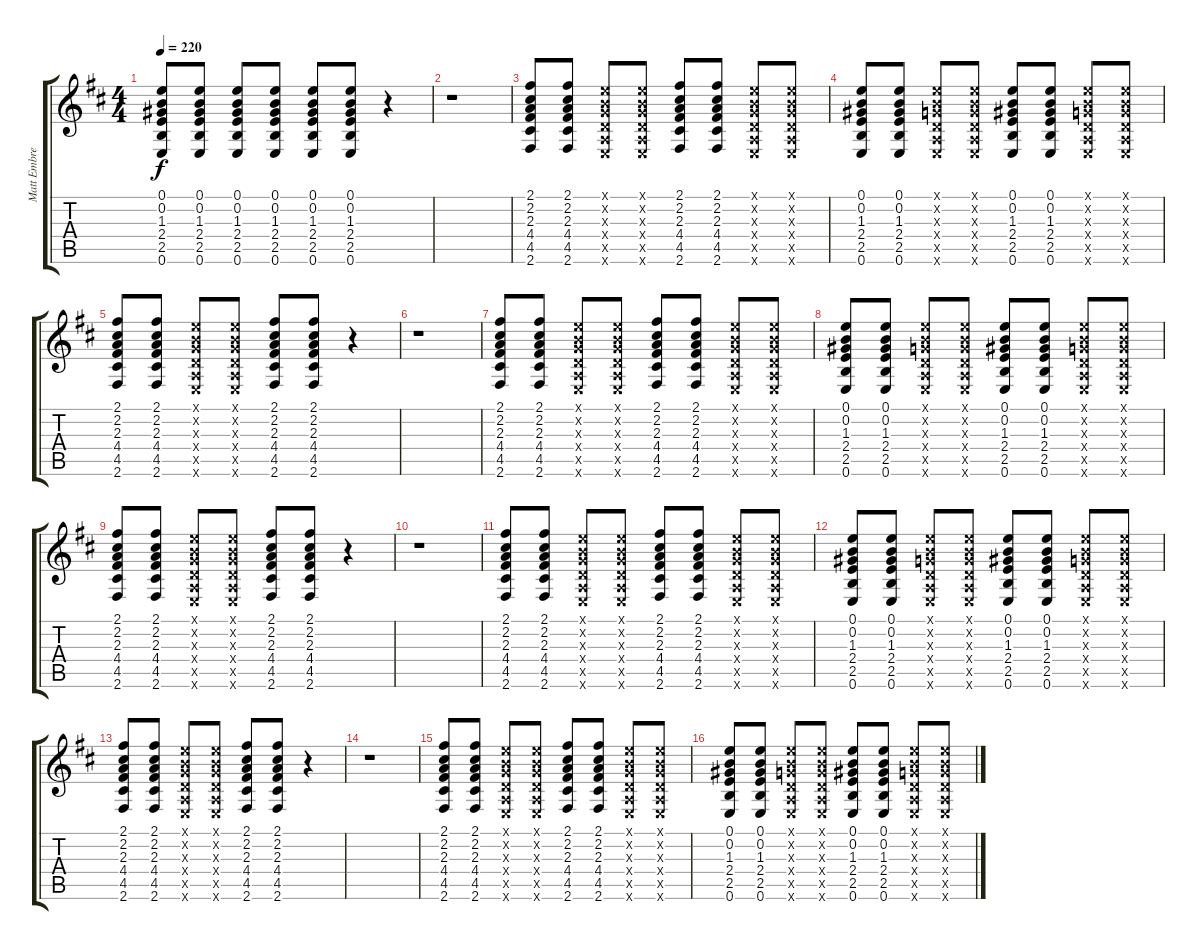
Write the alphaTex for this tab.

\track ("Matt Embree" "Matt Embre") {instrument distortionguitar}
\staff {score tabs}
\tuning (E4 B3 G3 D3 A2 E2) {hide}
\ts (4 4)
\tempo 220
\clef g2
\ks d
(0.1 0.2 1.3 2.4 2.5 0.6).8{dy f} (0.1 0.2 1.3 2.4 2.5 0.6).8 (0.1 0.2 1.3 2.4 2.5 0.6).8 (0.1 0.2 1.3 2.4 2.5 0.6).8 (0.1 0.2 1.3 2.4 2.5 0.6).8 (0.1 0.2 1.3 2.4 2.5 0.6).8 r.4 |
r.1 |
(2.1 2.2 2.3 4.4 4.5 2.6).8 (2.1 2.2 2.3 4.4 4.5 2.6).8 (0.1{x} 0.2{x} 0.3{x} 0.4{x} 0.5{x} 0.6{x}).8 (0.1{x} 0.2{x} 0.3{x} 0.4{x} 0.5{x} 0.6{x}).8 (2.1 2.2 2.3 4.4 4.5 2.6).8 (2.1 2.2 2.3 4.4 4.5 2.6).8 (0.1{x} 0.2{x} 0.3{x} 0.4{x} 0.5{x} 0.6{x}).8 (0.1{x} 0.2{x} 0.3{x} 0.4{x} 0.5{x} 0.6{x}).8 |
(0.1 0.2 1.3 2.4 2.5 0.6).8 (0.1 0.2 1.3 2.4 2.5 0.6).8 (0.1{x} 0.2{x} 0.3{x} 0.4{x} 0.5{x} 0.6{x}).8 (0.1{x} 0.2{x} 0.3{x} 0.4{x} 0.5{x} 0.6{x}).8 (0.1 0.2 1.3 2.4 2.5 0.6).8 (0.1 0.2 1.3 2.4 2.5 0.6).8 (0.1{x} 0.2{x} 0.3{x} 0.4{x} 0.5{x} 0.6{x}).8 (0.1{x} 0.2{x} 0.3{x} 0.4{x} 0.5{x} 0.6{x}).8 |
(2.1 2.2 2.3 4.4 4.5 2.6).8 (2.1 2.2 2.3 4.4 4.5 2.6).8 (0.1{x} 0.2{x} 0.3{x} 0.4{x} 0.5{x} 0.6{x}).8 (0.1{x} 0.2{x} 0.3{x} 0.4{x} 0.5{x} 0.6{x}).8 (2.1 2.2 2.3 4.4 4.5 2.6).8 (2.1 2.2 2.3 4.4 4.5 2.6).8 r.4 |
r.1 |
(2.1 2.2 2.3 4.4 4.5 2.6).8 (2.1 2.2 2.3 4.4 4.5 2.6).8 (0.1{x} 0.2{x} 0.3{x} 0.4{x} 0.5{x} 0.6{x}).8 (0.1{x} 0.2{x} 0.3{x} 0.4{x} 0.5{x} 0.6{x}).8 (2.1 2.2 2.3 4.4 4.5 2.6).8 (2.1 2.2 2.3 4.4 4.5 2.6).8 (0.1{x} 0.2{x} 0.3{x} 0.4{x} 0.5{x} 0.6{x}).8 (0.1{x} 0.2{x} 0.3{x} 0.4{x} 0.5{x} 0.6{x}).8 |
(0.1 0.2 1.3 2.4 2.5 0.6).8 (0.1 0.2 1.3 2.4 2.5 0.6).8 (0.1{x} 0.2{x} 0.3{x} 0.4{x} 0.5{x} 0.6{x}).8 (0.1{x} 0.2{x} 0.3{x} 0.4{x} 0.5{x} 0.6{x}).8 (0.1 0.2 1.3 2.4 2.5 0.6).8 (0.1 0.2 1.3 2.4 2.5 0.6).8 (0.1{x} 0.2{x} 0.3{x} 0.4{x} 0.5{x} 0.6{x}).8 (0.1{x} 0.2{x} 0.3{x} 0.4{x} 0.5{x} 0.6{x}).8 |
(2.1 2.2 2.3 4.4 4.5 2.6).8 (2.1 2.2 2.3 4.4 4.5 2.6).8 (0.1{x} 0.2{x} 0.3{x} 0.4{x} 0.5{x} 0.6{x}).8 (0.1{x} 0.2{x} 0.3{x} 0.4{x} 0.5{x} 0.6{x}).8 (2.1 2.2 2.3 4.4 4.5 2.6).8 (2.1 2.2 2.3 4.4 4.5 2.6).8 r.4 |
r.1 |
(2.1 2.2 2.3 4.4 4.5 2.6).8 (2.1 2.2 2.3 4.4 4.5 2.6).8 (0.1{x} 0.2{x} 0.3{x} 0.4{x} 0.5{x} 0.6{x}).8 (0.1{x} 0.2{x} 0.3{x} 0.4{x} 0.5{x} 0.6{x}).8 (2.1 2.2 2.3 4.4 4.5 2.6).8 (2.1 2.2 2.3 4.4 4.5 2.6).8 (0.1{x} 0.2{x} 0.3{x} 0.4{x} 0.5{x} 0.6{x}).8 (0.1{x} 0.2{x} 0.3{x} 0.4{x} 0.5{x} 0.6{x}).8 |
(0.1 0.2 1.3 2.4 2.5 0.6).8 (0.1 0.2 1.3 2.4 2.5 0.6).8 (0.1{x} 0.2{x} 0.3{x} 0.4{x} 0.5{x} 0.6{x}).8 (0.1{x} 0.2{x} 0.3{x} 0.4{x} 0.5{x} 0.6{x}).8 (0.1 0.2 1.3 2.4 2.5 0.6).8 (0.1 0.2 1.3 2.4 2.5 0.6).8 (0.1{x} 0.2{x} 0.3{x} 0.4{x} 0.5{x} 0.6{x}).8 (0.1{x} 0.2{x} 0.3{x} 0.4{x} 0.5{x} 0.6{x}).8 |
(2.1 2.2 2.3 4.4 4.5 2.6).8 (2.1 2.2 2.3 4.4 4.5 2.6).8 (0.1{x} 0.2{x} 0.3{x} 0.4{x} 0.5{x} 0.6{x}).8 (0.1{x} 0.2{x} 0.3{x} 0.4{x} 0.5{x} 0.6{x}).8 (2.1 2.2 2.3 4.4 4.5 2.6).8 (2.1 2.2 2.3 4.4 4.5 2.6).8 r.4 |
r.1 |
(2.1 2.2 2.3 4.4 4.5 2.6).8 (2.1 2.2 2.3 4.4 4.5 2.6).8 (0.1{x} 0.2{x} 0.3{x} 0.4{x} 0.5{x} 0.6{x}).8 (0.1{x} 0.2{x} 0.3{x} 0.4{x} 0.5{x} 0.6{x}).8 (2.1 2.2 2.3 4.4 4.5 2.6).8 (2.1 2.2 2.3 4.4 4.5 2.6).8 (0.1{x} 0.2{x} 0.3{x} 0.4{x} 0.5{x} 0.6{x}).8 (0.1{x} 0.2{x} 0.3{x} 0.4{x} 0.5{x} 0.6{x}).8 |
(0.1 0.2 1.3 2.4 2.5 0.6).8 (0.1 0.2 1.3 2.4 2.5 0.6).8 (0.1{x} 0.2{x} 0.3{x} 0.4{x} 0.5{x} 0.6{x}).8 (0.1{x} 0.2{x} 0.3{x} 0.4{x} 0.5{x} 0.6{x}).8 (0.1 0.2 1.3 2.4 2.5 0.6).8 (0.1 0.2 1.3 2.4 2.5 0.6).8 (0.1{x} 0.2{x} 0.3{x} 0.4{x} 0.5{x} 0.6{x}).8 (0.1{x} 0.2{x} 0.3{x} 0.4{x} 0.5{x} 0.6{x}).8
